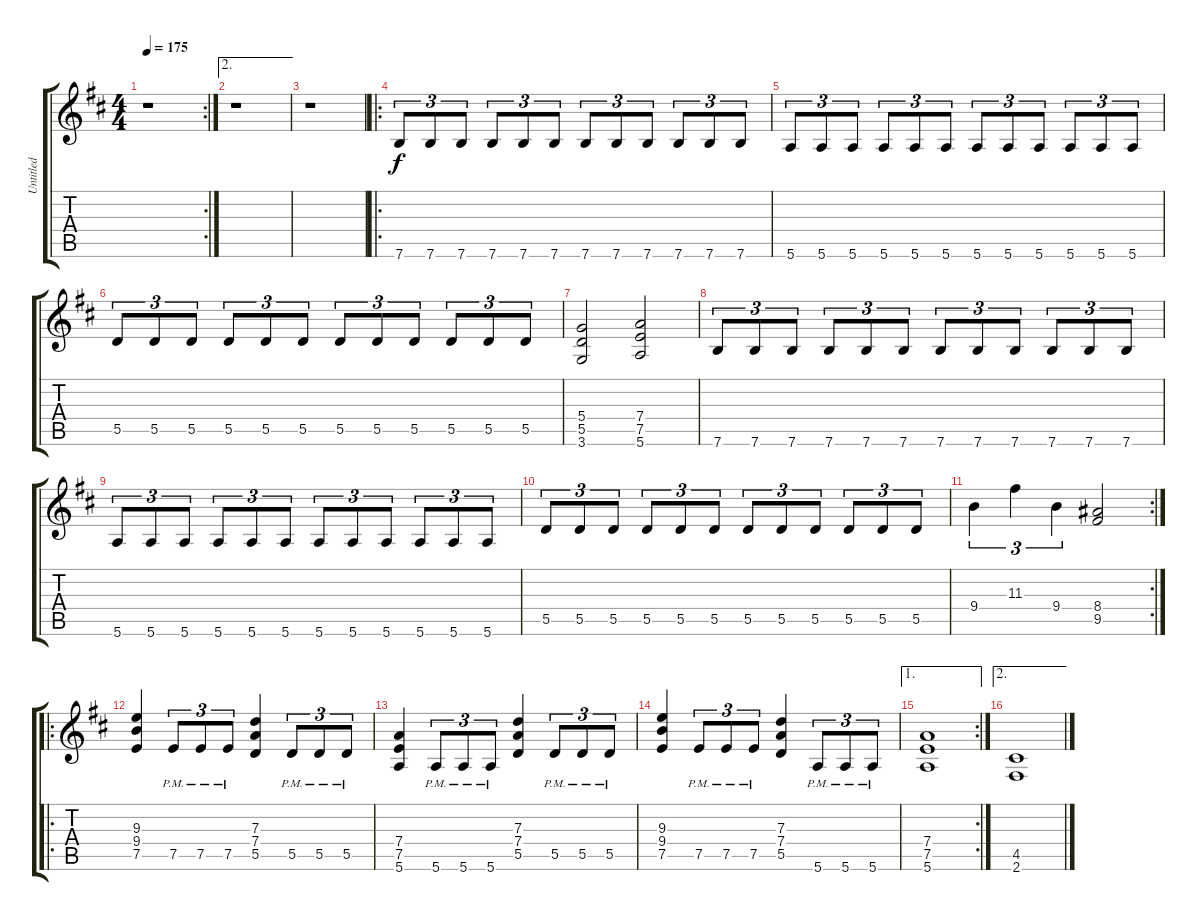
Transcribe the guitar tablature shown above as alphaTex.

\track ("Untitled" "Untitled") {instrument distortionguitar}
\staff {score tabs}
\tuning (E4 B3 G3 D3 A2 E2) {hide}
\rc 2
\ts (4 4)
\tempo 175
\clef g2
\ks d
r.1{dy f} |
\ae 2
r.1 |
r.1 |
\ro
7.6.8{tu (3 2)} 7.6.8{tu (3 2)} 7.6.8{tu (3 2)} 7.6.8{tu (3 2)} 7.6.8{tu (3 2)} 7.6.8{tu (3 2)} 7.6.8{tu (3 2)} 7.6.8{tu (3 2)} 7.6.8{tu (3 2)} 7.6.8{tu (3 2)} 7.6.8{tu (3 2)} 7.6.8{tu (3 2)} |
5.6.8{tu (3 2)} 5.6.8{tu (3 2)} 5.6.8{tu (3 2)} 5.6.8{tu (3 2)} 5.6.8{tu (3 2)} 5.6.8{tu (3 2)} 5.6.8{tu (3 2)} 5.6.8{tu (3 2)} 5.6.8{tu (3 2)} 5.6.8{tu (3 2)} 5.6.8{tu (3 2)} 5.6.8{tu (3 2)} |
5.5.8{tu (3 2)} 5.5.8{tu (3 2)} 5.5.8{tu (3 2)} 5.5.8{tu (3 2)} 5.5.8{tu (3 2)} 5.5.8{tu (3 2)} 5.5.8{tu (3 2)} 5.5.8{tu (3 2)} 5.5.8{tu (3 2)} 5.5.8{tu (3 2)} 5.5.8{tu (3 2)} 5.5.8{tu (3 2)} |
(5.4 5.5 3.6).2 (7.4 7.5 5.6).2 |
7.6.8{tu (3 2)} 7.6.8{tu (3 2)} 7.6.8{tu (3 2)} 7.6.8{tu (3 2)} 7.6.8{tu (3 2)} 7.6.8{tu (3 2)} 7.6.8{tu (3 2)} 7.6.8{tu (3 2)} 7.6.8{tu (3 2)} 7.6.8{tu (3 2)} 7.6.8{tu (3 2)} 7.6.8{tu (3 2)} |
5.6.8{tu (3 2)} 5.6.8{tu (3 2)} 5.6.8{tu (3 2)} 5.6.8{tu (3 2)} 5.6.8{tu (3 2)} 5.6.8{tu (3 2)} 5.6.8{tu (3 2)} 5.6.8{tu (3 2)} 5.6.8{tu (3 2)} 5.6.8{tu (3 2)} 5.6.8{tu (3 2)} 5.6.8{tu (3 2)} |
5.5.8{tu (3 2)} 5.5.8{tu (3 2)} 5.5.8{tu (3 2)} 5.5.8{tu (3 2)} 5.5.8{tu (3 2)} 5.5.8{tu (3 2)} 5.5.8{tu (3 2)} 5.5.8{tu (3 2)} 5.5.8{tu (3 2)} 5.5.8{tu (3 2)} 5.5.8{tu (3 2)} 5.5.8{tu (3 2)} |
\rc 2
9.4.4{tu (3 2)} 11.3.4{tu (3 2)} 9.4.4{tu (3 2)} (8.4 9.5).2 |
\ro
(9.3 9.4 7.5).4 7.5{pm}.8{tu (3 2)} 7.5{pm}.8{tu (3 2)} 7.5{pm}.8{tu (3 2)} (7.3 7.4 5.5).4 5.5{pm}.8{tu (3 2)} 5.5{pm}.8{tu (3 2)} 5.5{pm}.8{tu (3 2)} |
(7.4 7.5 5.6).4 5.6{pm}.8{tu (3 2)} 5.6{pm}.8{tu (3 2)} 5.6{pm}.8{tu (3 2)} (7.3 7.4 5.5).4 5.5{pm}.8{tu (3 2)} 5.5{pm}.8{tu (3 2)} 5.5{pm}.8{tu (3 2)} |
(9.3 9.4 7.5).4 7.5{pm}.8{tu (3 2)} 7.5{pm}.8{tu (3 2)} 7.5{pm}.8{tu (3 2)} (7.3 7.4 5.5).4 5.6{pm}.8{tu (3 2)} 5.6{pm}.8{tu (3 2)} 5.6{pm}.8{tu (3 2)} |
\ae 1
\rc 2
(7.4 7.5 5.6).1 |
\ae 2
(4.5 2.6).1
